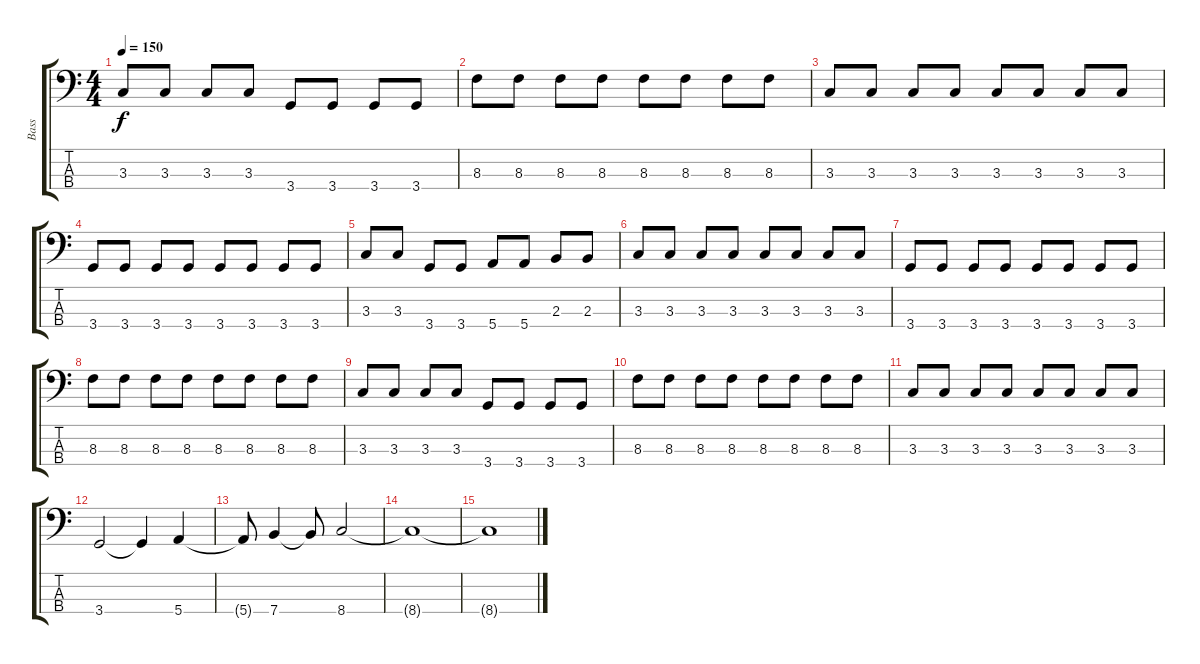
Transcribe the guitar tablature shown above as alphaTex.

\track ("Bass" "Bass") {instrument electricbassfinger}
\staff {score tabs}
\tuning (G2 D2 A1 E1) {hide}
\ts (4 4)
\tempo 150
\clef f4
\ks c
3.3.8{dy f} 3.3.8 3.3.8 3.3.8 3.4.8 3.4.8 3.4.8 3.4.8 |
8.3.8 8.3.8 8.3.8 8.3.8 8.3.8 8.3.8 8.3.8 8.3.8 |
3.3.8 3.3.8 3.3.8 3.3.8 3.3.8 3.3.8 3.3.8 3.3.8 |
3.4.8 3.4.8 3.4.8 3.4.8 3.4.8 3.4.8 3.4.8 3.4.8 |
3.3.8 3.3.8 3.4.8 3.4.8 5.4.8 5.4.8 2.3.8 2.3.8 |
3.3.8 3.3.8 3.3.8 3.3.8 3.3.8 3.3.8 3.3.8 3.3.8 |
3.4.8 3.4.8 3.4.8 3.4.8 3.4.8 3.4.8 3.4.8 3.4.8 |
8.3.8 8.3.8 8.3.8 8.3.8 8.3.8 8.3.8 8.3.8 8.3.8 |
3.3.8 3.3.8 3.3.8 3.3.8 3.4.8 3.4.8 3.4.8 3.4.8 |
8.3.8 8.3.8 8.3.8 8.3.8 8.3.8 8.3.8 8.3.8 8.3.8 |
3.3.8 3.3.8 3.3.8 3.3.8 3.3.8 3.3.8 3.3.8 3.3.8 |
3.4.2 3.4{t}.4 5.4.4 |
5.4{t}.8 7.4.4 7.4{t}.8 8.4.2 |
8.4{t}.1 |
8.4{t}.1
